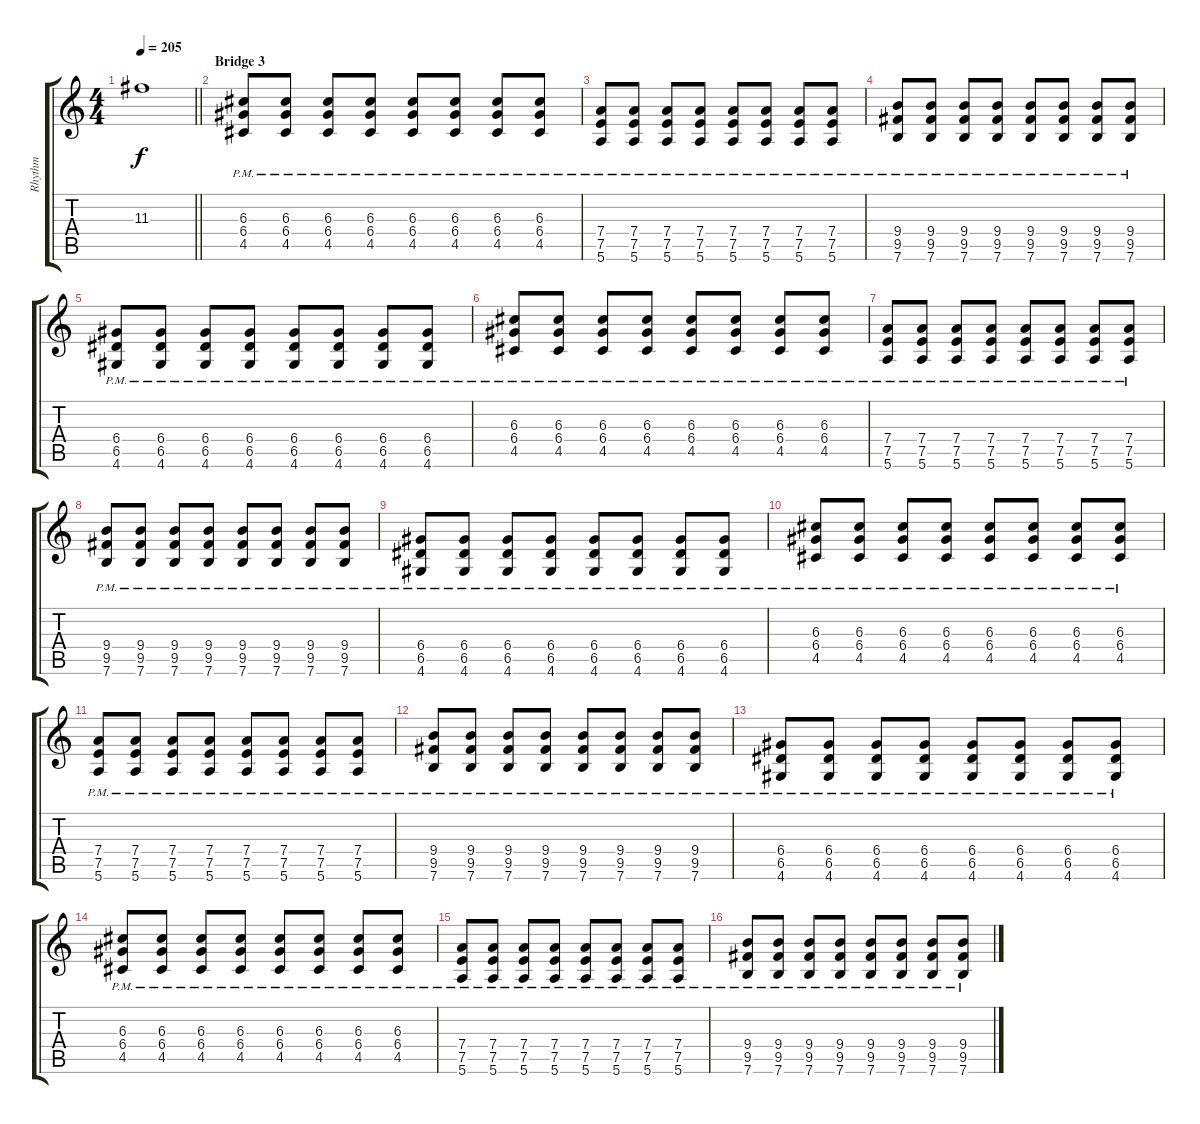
\track ("Rhythm" "Rhythm") {instrument distortionguitar}
\staff {score tabs}
\tuning (E4 B3 G3 D3 A2 E2) {hide}
\ts (4 4)
\tempo 205
\clef g2
\barLineRight lightlight
\ks c
11.3{t}.1{dy f} |
\section ("" "Bridge 3")
(6.3{pm} 6.4{pm} 4.5{pm}).8 (6.3{pm} 6.4{pm} 4.5{pm}).8 (6.3{pm} 6.4{pm} 4.5{pm}).8 (6.3{pm} 6.4{pm} 4.5{pm}).8 (6.3{pm} 6.4{pm} 4.5{pm}).8 (6.3{pm} 6.4{pm} 4.5{pm}).8 (6.3{pm} 6.4{pm} 4.5{pm}).8 (6.3{pm} 6.4{pm} 4.5{pm}).8 |
(7.4{pm} 7.5{pm} 5.6{pm}).8 (7.4{pm} 7.5{pm} 5.6{pm}).8 (7.4{pm} 7.5{pm} 5.6{pm}).8 (7.4{pm} 7.5{pm} 5.6{pm}).8 (7.4{pm} 7.5{pm} 5.6{pm}).8 (7.4{pm} 7.5{pm} 5.6{pm}).8 (7.4{pm} 7.5{pm} 5.6{pm}).8 (7.4{pm} 7.5{pm} 5.6{pm}).8 |
(9.4{pm} 9.5{pm} 7.6{pm}).8 (9.4{pm} 9.5{pm} 7.6{pm}).8 (9.4{pm} 9.5{pm} 7.6{pm}).8 (9.4{pm} 9.5{pm} 7.6{pm}).8 (9.4{pm} 9.5{pm} 7.6{pm}).8 (9.4{pm} 9.5{pm} 7.6{pm}).8 (9.4{pm} 9.5{pm} 7.6{pm}).8 (9.4{pm} 9.5{pm} 7.6{pm}).8 |
(6.4{pm} 6.5{pm} 4.6{pm}).8 (6.4{pm} 6.5{pm} 4.6{pm}).8 (6.4{pm} 6.5{pm} 4.6{pm}).8 (6.4{pm} 6.5{pm} 4.6{pm}).8 (6.4{pm} 6.5{pm} 4.6{pm}).8 (6.4{pm} 6.5{pm} 4.6{pm}).8 (6.4{pm} 6.5{pm} 4.6{pm}).8 (6.4{pm} 6.5{pm} 4.6{pm}).8 |
(6.3{pm} 6.4{pm} 4.5{pm}).8 (6.3{pm} 6.4{pm} 4.5{pm}).8 (6.3{pm} 6.4{pm} 4.5{pm}).8 (6.3{pm} 6.4{pm} 4.5{pm}).8 (6.3{pm} 6.4{pm} 4.5{pm}).8 (6.3{pm} 6.4{pm} 4.5{pm}).8 (6.3{pm} 6.4{pm} 4.5{pm}).8 (6.3{pm} 6.4{pm} 4.5{pm}).8 |
(7.4{pm} 7.5{pm} 5.6{pm}).8 (7.4{pm} 7.5{pm} 5.6{pm}).8 (7.4{pm} 7.5{pm} 5.6{pm}).8 (7.4{pm} 7.5{pm} 5.6{pm}).8 (7.4{pm} 7.5{pm} 5.6{pm}).8 (7.4{pm} 7.5{pm} 5.6{pm}).8 (7.4{pm} 7.5{pm} 5.6{pm}).8 (7.4{pm} 7.5{pm} 5.6{pm}).8 |
(9.4{pm} 9.5{pm} 7.6{pm}).8 (9.4{pm} 9.5{pm} 7.6{pm}).8 (9.4{pm} 9.5{pm} 7.6{pm}).8 (9.4{pm} 9.5{pm} 7.6{pm}).8 (9.4{pm} 9.5{pm} 7.6{pm}).8 (9.4{pm} 9.5{pm} 7.6{pm}).8 (9.4{pm} 9.5{pm} 7.6{pm}).8 (9.4{pm} 9.5{pm} 7.6{pm}).8 |
(6.4{pm} 6.5{pm} 4.6{pm}).8 (6.4{pm} 6.5{pm} 4.6{pm}).8 (6.4{pm} 6.5{pm} 4.6{pm}).8 (6.4{pm} 6.5{pm} 4.6{pm}).8 (6.4{pm} 6.5{pm} 4.6{pm}).8 (6.4{pm} 6.5{pm} 4.6{pm}).8 (6.4{pm} 6.5{pm} 4.6{pm}).8 (6.4{pm} 6.5{pm} 4.6{pm}).8 |
(6.3{pm} 6.4{pm} 4.5{pm}).8 (6.3{pm} 6.4{pm} 4.5{pm}).8 (6.3{pm} 6.4{pm} 4.5{pm}).8 (6.3{pm} 6.4{pm} 4.5{pm}).8 (6.3{pm} 6.4{pm} 4.5{pm}).8 (6.3{pm} 6.4{pm} 4.5{pm}).8 (6.3{pm} 6.4{pm} 4.5{pm}).8 (6.3{pm} 6.4{pm} 4.5{pm}).8 |
(7.4{pm} 7.5{pm} 5.6{pm}).8 (7.4{pm} 7.5{pm} 5.6{pm}).8 (7.4{pm} 7.5{pm} 5.6{pm}).8 (7.4{pm} 7.5{pm} 5.6{pm}).8 (7.4{pm} 7.5{pm} 5.6{pm}).8 (7.4{pm} 7.5{pm} 5.6{pm}).8 (7.4{pm} 7.5{pm} 5.6{pm}).8 (7.4{pm} 7.5{pm} 5.6{pm}).8 |
(9.4{pm} 9.5{pm} 7.6{pm}).8 (9.4{pm} 9.5{pm} 7.6{pm}).8 (9.4{pm} 9.5{pm} 7.6{pm}).8 (9.4{pm} 9.5{pm} 7.6{pm}).8 (9.4{pm} 9.5{pm} 7.6{pm}).8 (9.4{pm} 9.5{pm} 7.6{pm}).8 (9.4{pm} 9.5{pm} 7.6{pm}).8 (9.4{pm} 9.5{pm} 7.6{pm}).8 |
(6.4{pm} 6.5{pm} 4.6{pm}).8 (6.4{pm} 6.5{pm} 4.6{pm}).8 (6.4{pm} 6.5{pm} 4.6{pm}).8 (6.4{pm} 6.5{pm} 4.6{pm}).8 (6.4{pm} 6.5{pm} 4.6{pm}).8 (6.4{pm} 6.5{pm} 4.6{pm}).8 (6.4{pm} 6.5{pm} 4.6{pm}).8 (6.4{pm} 6.5{pm} 4.6{pm}).8 |
(6.3{pm} 6.4{pm} 4.5{pm}).8 (6.3{pm} 6.4{pm} 4.5{pm}).8 (6.3{pm} 6.4{pm} 4.5{pm}).8 (6.3{pm} 6.4{pm} 4.5{pm}).8 (6.3{pm} 6.4{pm} 4.5{pm}).8 (6.3{pm} 6.4{pm} 4.5{pm}).8 (6.3{pm} 6.4{pm} 4.5{pm}).8 (6.3{pm} 6.4{pm} 4.5{pm}).8 |
(7.4{pm} 7.5{pm} 5.6{pm}).8 (7.4{pm} 7.5{pm} 5.6{pm}).8 (7.4{pm} 7.5{pm} 5.6{pm}).8 (7.4{pm} 7.5{pm} 5.6{pm}).8 (7.4{pm} 7.5{pm} 5.6{pm}).8 (7.4{pm} 7.5{pm} 5.6{pm}).8 (7.4{pm} 7.5{pm} 5.6{pm}).8 (7.4{pm} 7.5{pm} 5.6{pm}).8 |
(9.4{pm} 9.5{pm} 7.6{pm}).8 (9.4{pm} 9.5{pm} 7.6{pm}).8 (9.4{pm} 9.5{pm} 7.6{pm}).8 (9.4{pm} 9.5{pm} 7.6{pm}).8 (9.4{pm} 9.5{pm} 7.6{pm}).8 (9.4{pm} 9.5{pm} 7.6{pm}).8 (9.4{pm} 9.5{pm} 7.6{pm}).8 (9.4{pm} 9.5{pm} 7.6{pm}).8
